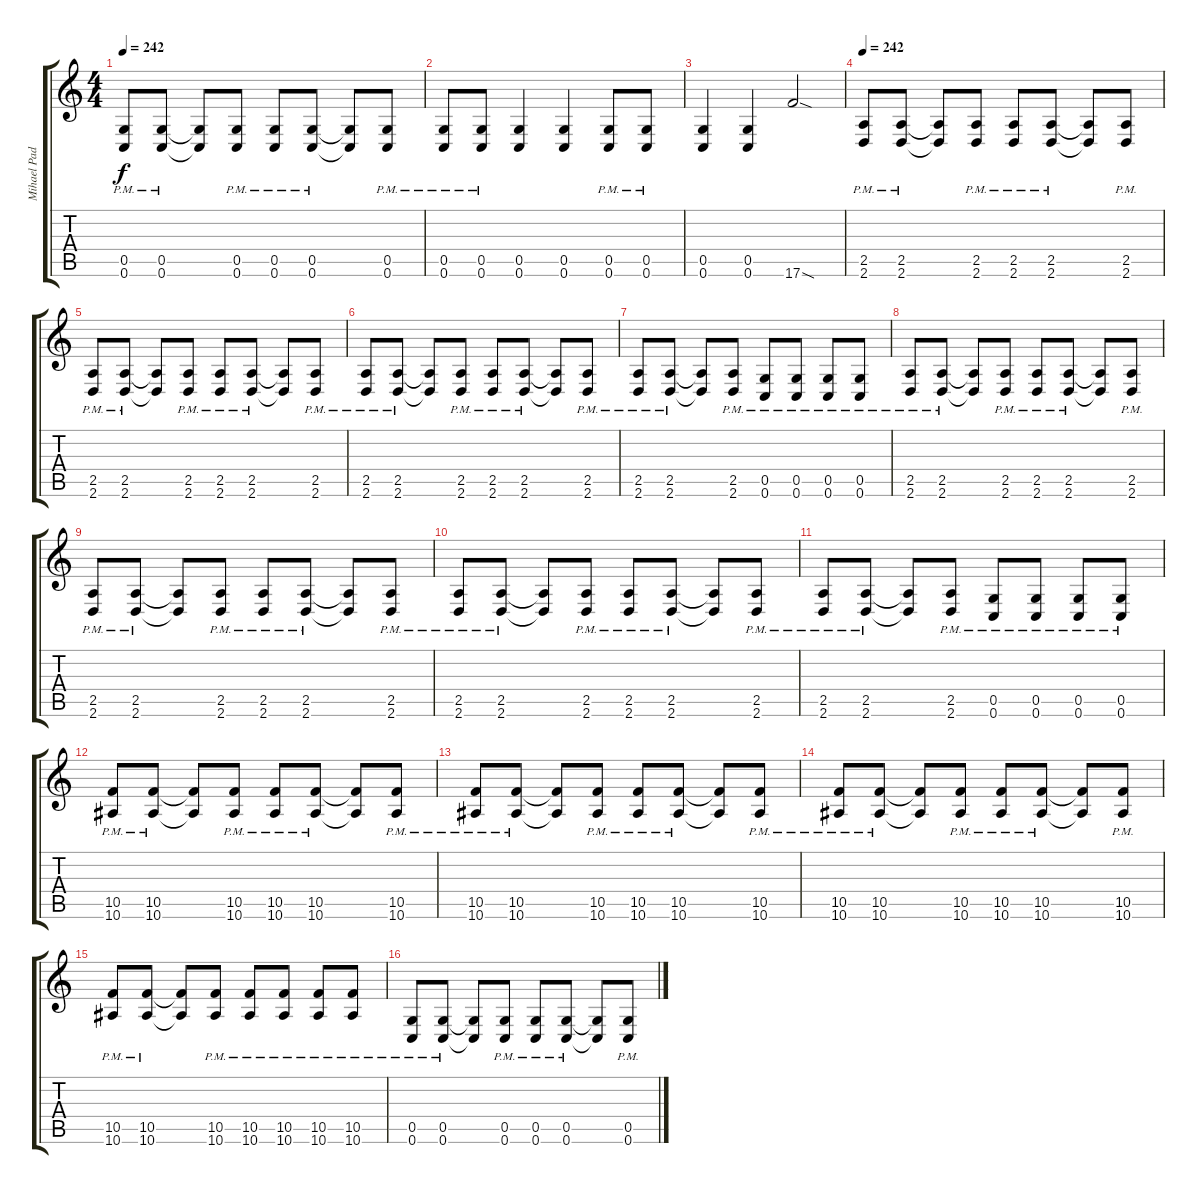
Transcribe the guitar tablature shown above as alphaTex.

\track ("Mihael Padget" "Mihael Pad") {instrument distortionguitar}
\staff {score tabs}
\tuning (D4 A3 F3 C3 G2 C2) {hide}
\ts (4 4)
\tempo 242
\clef g2
\ks c
(0.5{pm} 0.6{pm}).8{dy f} (0.5{pm} 0.6{pm}).8 (0.5{t} 0.6{t}).8 (0.5{pm} 0.6{pm}).8 (0.5{pm} 0.6{pm}).8 (0.5{pm} 0.6{pm}).8 (0.5{t} 0.6{t}).8 (0.5{pm} 0.6{pm}).8 |
(0.5{pm} 0.6{pm}).8 (0.5{pm} 0.6{pm}).8 (0.5 0.6).4 (0.5 0.6).4 (0.5{pm} 0.6{pm}).8 (0.5{pm} 0.6{pm}).8 |
(0.5 0.6).4 (0.5 0.6).4 17.6{sod}.2 |
\tempo 242
(2.5{pm} 2.6{pm}).8 (2.5{pm} 2.6{pm}).8 (2.5{t} 2.6{t}).8 (2.5{pm} 2.6{pm}).8 (2.5{pm} 2.6{pm}).8 (2.5{pm} 2.6{pm}).8 (2.5{t} 2.6{t}).8 (2.5{pm} 2.6{pm}).8 |
(2.5{pm} 2.6{pm}).8 (2.5{pm} 2.6{pm}).8 (2.5{t} 2.6{t}).8 (2.5{pm} 2.6{pm}).8 (2.5{pm} 2.6{pm}).8 (2.5{pm} 2.6{pm}).8 (2.5{t} 2.6{t}).8 (2.5{pm} 2.6{pm}).8 |
(2.5{pm} 2.6{pm}).8 (2.5{pm} 2.6{pm}).8 (2.5{t} 2.6{t}).8 (2.5{pm} 2.6{pm}).8 (2.5{pm} 2.6{pm}).8 (2.5{pm} 2.6{pm}).8 (2.5{t} 2.6{t}).8 (2.5{pm} 2.6{pm}).8 |
(2.5{pm} 2.6{pm}).8 (2.5{pm} 2.6{pm}).8 (2.5{t} 2.6{t}).8 (2.5{pm} 2.6{pm}).8 (0.5{pm} 0.6{pm}).8 (0.5{pm} 0.6{pm}).8 (0.5{pm} 0.6{pm}).8 (0.5{pm} 0.6{pm}).8 |
(2.5{pm} 2.6{pm}).8 (2.5{pm} 2.6{pm}).8 (2.5{t} 2.6{t}).8 (2.5{pm} 2.6{pm}).8 (2.5{pm} 2.6{pm}).8 (2.5{pm} 2.6{pm}).8 (2.5{t} 2.6{t}).8 (2.5{pm} 2.6{pm}).8 |
(2.5{pm} 2.6{pm}).8 (2.5{pm} 2.6{pm}).8 (2.5{t} 2.6{t}).8 (2.5{pm} 2.6{pm}).8 (2.5{pm} 2.6{pm}).8 (2.5{pm} 2.6{pm}).8 (2.5{t} 2.6{t}).8 (2.5{pm} 2.6{pm}).8 |
(2.5{pm} 2.6{pm}).8 (2.5{pm} 2.6{pm}).8 (2.5{t} 2.6{t}).8 (2.5{pm} 2.6{pm}).8 (2.5{pm} 2.6{pm}).8 (2.5{pm} 2.6{pm}).8 (2.5{t} 2.6{t}).8 (2.5{pm} 2.6{pm}).8 |
(2.5{pm} 2.6{pm}).8 (2.5{pm} 2.6{pm}).8 (2.5{t} 2.6{t}).8 (2.5{pm} 2.6{pm}).8 (0.5{pm} 0.6{pm}).8 (0.5{pm} 0.6{pm}).8 (0.5{pm} 0.6{pm}).8 (0.5{pm} 0.6{pm}).8 |
(10.5{pm} 10.6{pm}).8 (10.5{pm} 10.6{pm}).8 (10.5{t} 10.6{t}).8 (10.5{pm} 10.6{pm}).8 (10.5{pm} 10.6{pm}).8 (10.5{pm} 10.6{pm}).8 (10.5{t} 10.6{t}).8 (10.5{pm} 10.6{pm}).8 |
(10.5{pm} 10.6{pm}).8 (10.5{pm} 10.6{pm}).8 (10.5{t} 10.6{t}).8 (10.5{pm} 10.6{pm}).8 (10.5{pm} 10.6{pm}).8 (10.5{pm} 10.6{pm}).8 (10.5{t} 10.6{t}).8 (10.5{pm} 10.6{pm}).8 |
(10.5{pm} 10.6{pm}).8 (10.5{pm} 10.6{pm}).8 (10.5{t} 10.6{t}).8 (10.5{pm} 10.6{pm}).8 (10.5{pm} 10.6{pm}).8 (10.5{pm} 10.6{pm}).8 (10.5{t} 10.6{t}).8 (10.5{pm} 10.6{pm}).8 |
(10.5{pm} 10.6{pm}).8 (10.5{pm} 10.6{pm}).8 (10.5{t} 10.6{t}).8 (10.5{pm} 10.6{pm}).8 (10.5{pm} 10.6{pm}).8 (10.5{pm} 10.6{pm}).8 (10.5{pm} 10.6{pm}).8 (10.5{pm} 10.6{pm}).8 |
(0.5{pm} 0.6{pm}).8 (0.5{pm} 0.6{pm}).8 (0.5{t} 0.6{t}).8 (0.5{pm} 0.6{pm}).8 (0.5{pm} 0.6{pm}).8 (0.5{pm} 0.6{pm}).8 (0.5{t} 0.6{t}).8 (0.5{pm} 0.6{pm}).8
